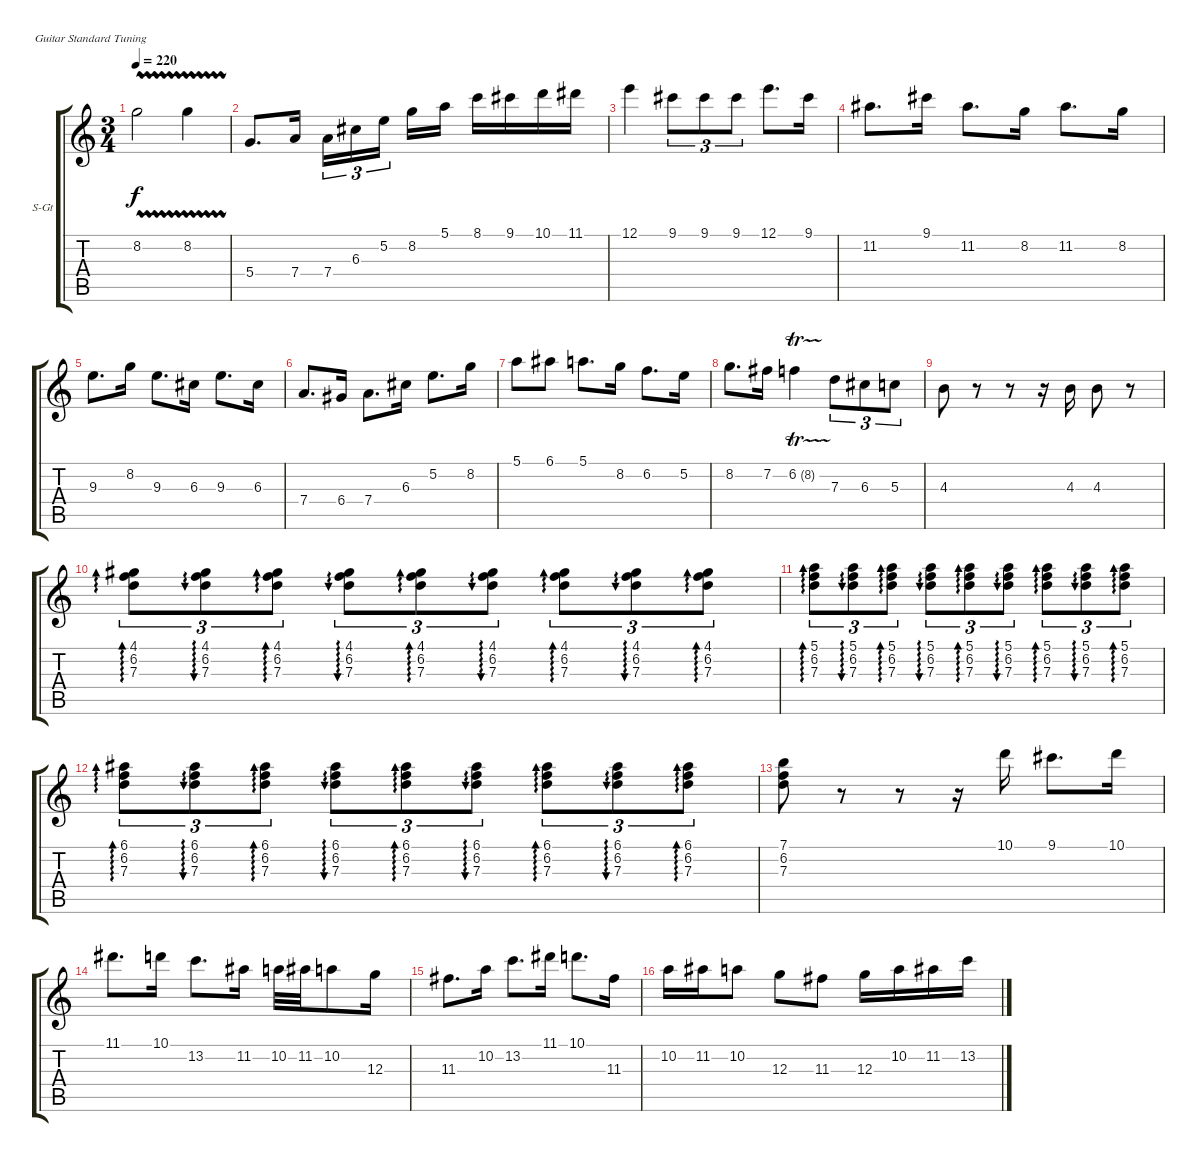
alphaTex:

\defaultSystemsLayout 4
\bracketExtendMode groupsimilarinstruments
\firstSystemTrackNameOrientation horizontal
\otherSystemsTrackNameOrientation horizontal
\track ("Steel Guitar" "S-Gt") {instrument acousticguitarsteel}
\staff {score tabs}
\tuning (E4 B3 G3 D3 A2 E2)
\ts (3 4)
\tempo 220
\clef g2
\ks c
8.2{vw}.2{dy f} 8.2{vw}.4 |
5.4.8{d} 7.4.16 7.4.16{tu (3 2)} 6.3.16{tu (3 2)} 5.2.16{tu (3 2)} 8.2.16 5.1.16 8.1.16 9.1.16 10.1.16 11.1.16 |
12.1.4 9.1.8{tu (3 2)} 9.1.8{tu (3 2)} 9.1.8{tu (3 2)} 12.1.8{d} 9.1.16 |
11.2.8{d} 9.1.16 11.2.8{d} 8.2.16 11.2.8{d} 8.2.16 |
9.3.8{d} 8.2.16 9.3.8{d} 6.3.16 9.3.8{d} 6.3.16 |
7.4.8{d} 6.4.16 7.4.8{d} 6.3.16 5.2.8{d} 8.2.16 |
5.1.8 6.1.8 5.1.8{d} 8.2.16 6.2.8{d} 5.2.16 |
8.2.8{d} 7.2.16 6.2{tr (8 16)}.4 7.3.8{tu (3 2)} 6.3.8{tu (3 2)} 5.3.8{tu (3 2)} |
4.3.8 r.8 r.8 r.16 4.3.16 4.3.8 r.8 |
(7.3 6.2 4.1).8{tu (3 2) ad 0} (7.3 6.2 4.1).8{tu (3 2) au 0} (7.3 6.2 4.1).8{tu (3 2) ad 0} (7.3 6.2 4.1).8{tu (3 2) au 0} (7.3 6.2 4.1).8{tu (3 2) ad 0} (7.3 6.2 4.1).8{tu (3 2) au 0} (7.3 6.2 4.1).8{tu (3 2) ad 0} (7.3 6.2 4.1).8{tu (3 2) au 0} (7.3 6.2 4.1).8{tu (3 2) ad 0} |
(7.3 6.2 5.1).8{tu (3 2) ad 0} (7.3 6.2 5.1).8{tu (3 2) au 0} (7.3 6.2 5.1).8{tu (3 2) ad 0} (7.3 6.2 5.1).8{tu (3 2) au 0} (7.3 6.2 5.1).8{tu (3 2) ad 0} (7.3 6.2 5.1).8{tu (3 2) au 0} (7.3 6.2 5.1).8{tu (3 2) ad 0} (7.3 6.2 5.1).8{tu (3 2) au 0} (7.3 6.2 5.1).8{tu (3 2) ad 0} |
(7.3 6.2 6.1).8{tu (3 2) ad 0} (7.3 6.2 6.1).8{tu (3 2) au 0} (7.3 6.2 6.1).8{tu (3 2) ad 0} (7.3 6.2 6.1).8{tu (3 2) au 0} (7.3 6.2 6.1).8{tu (3 2) ad 0} (7.3 6.2 6.1).8{tu (3 2) au 0} (7.3 6.2 6.1).8{tu (3 2) ad 0} (7.3 6.2 6.1).8{tu (3 2) au 0} (7.3 6.2 6.1).8{tu (3 2) ad 0} |
(7.3 6.2 7.1).8 r.8 r.8 r.16 10.1.16 9.1.8{d} 10.1.16 |
11.1.8{d} 10.1.16 13.2.8{d} 11.2.16 10.2.32 11.2.32 10.2.8 12.3.16 |
11.3.8{d} 10.2.16 13.2.8{d} 11.1.16 10.1.8{d} 11.3.16 |
10.2.16 11.2.16 10.2.8 12.3.8 11.3.8 12.3.16 10.2.16 11.2.16 13.2.16
